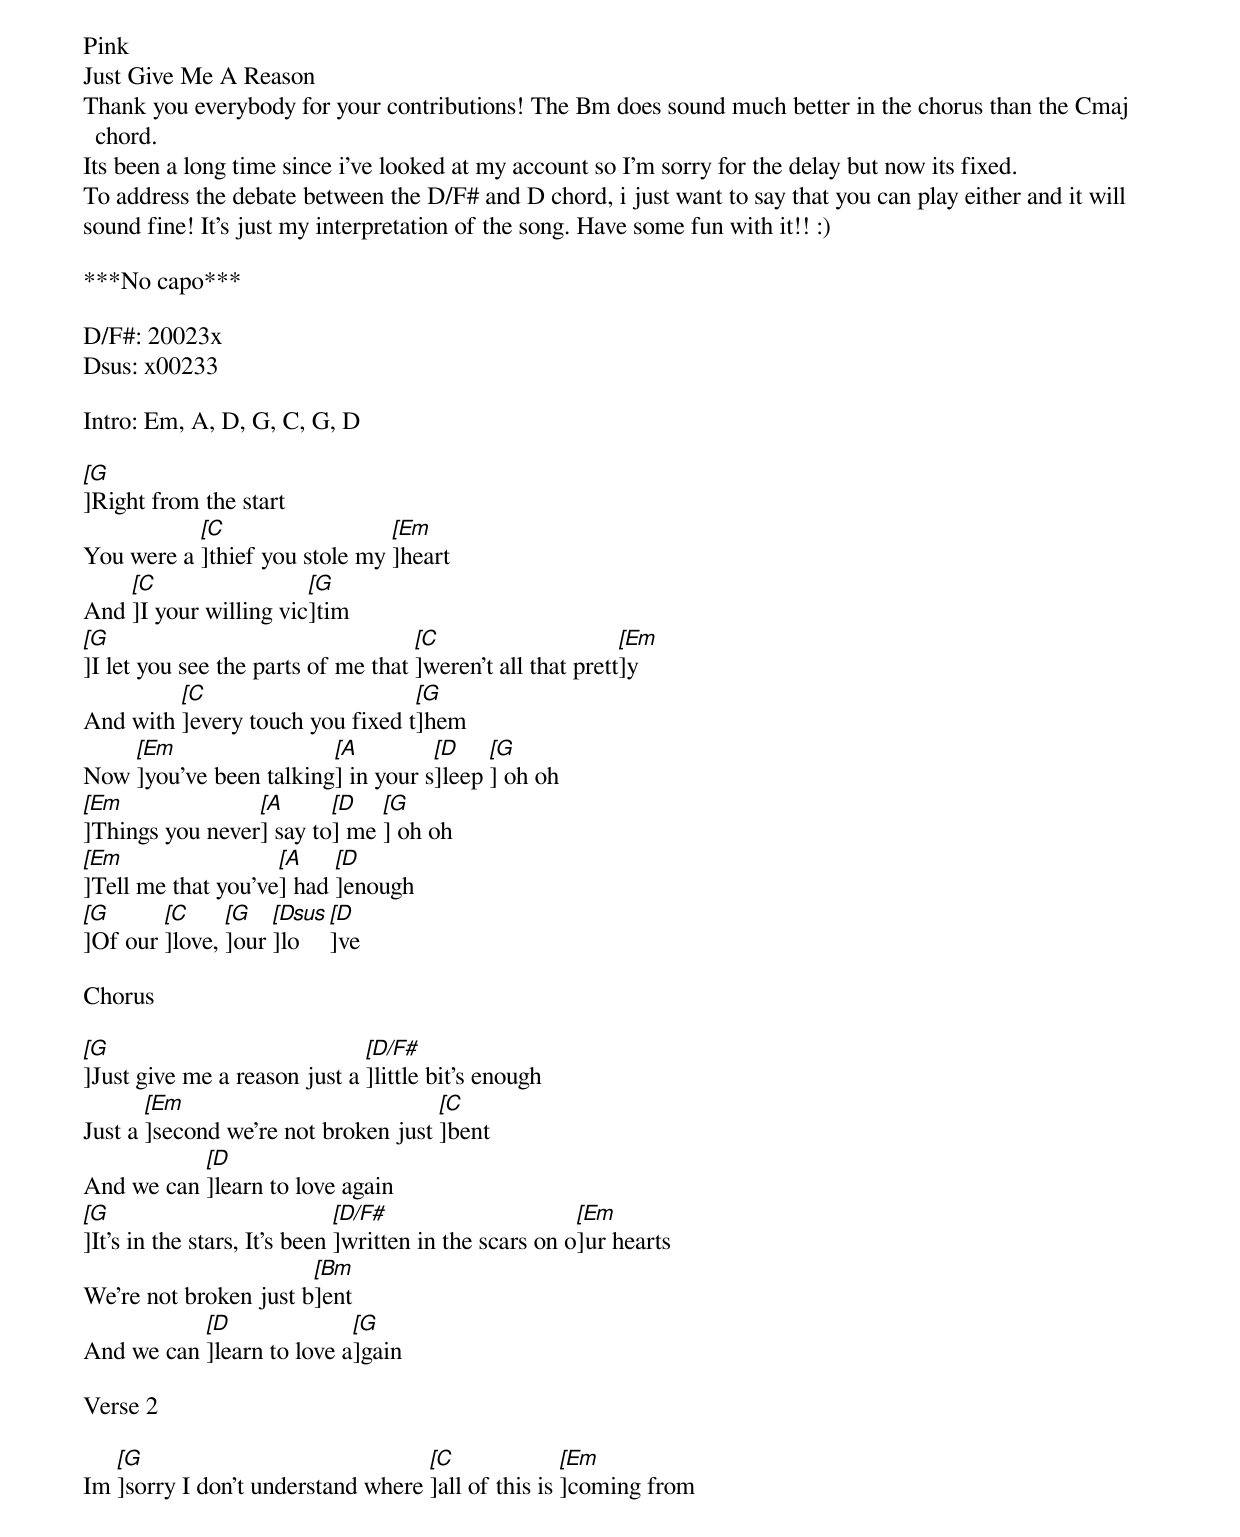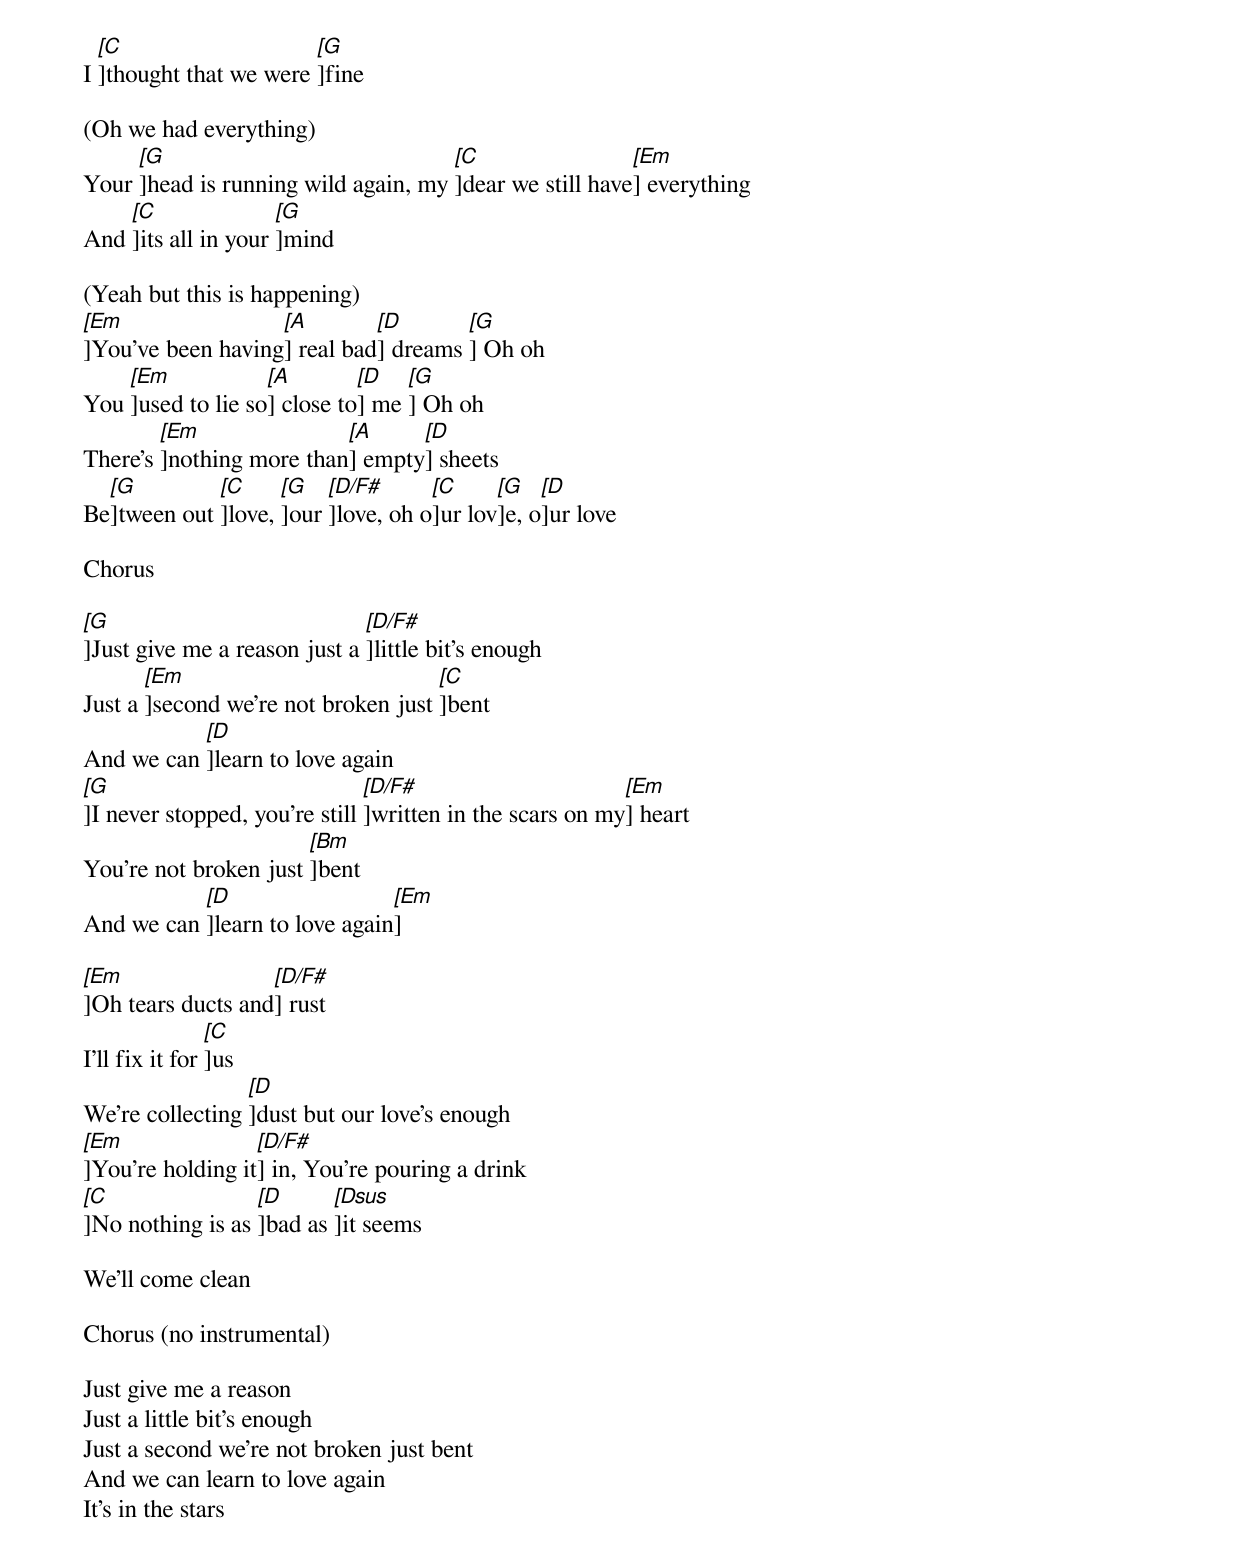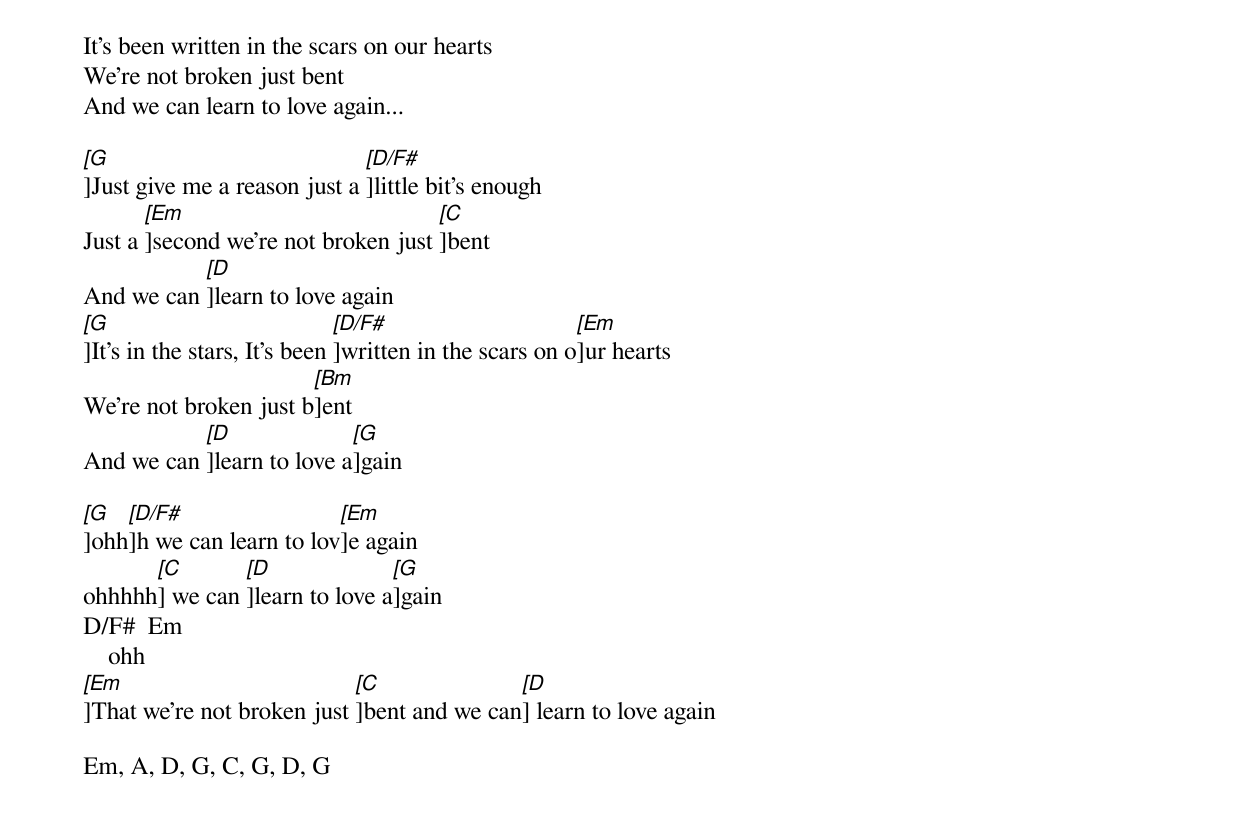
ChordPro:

Pink
Just Give Me A Reason
Thank you everybody for your contributions! The Bm does sound much better in the chorus than the Cmaj chord.
Its been a long time since i've looked at my account so I'm sorry for the delay but now its fixed.
To address the debate between the D/F# and D chord, i just want to say that you can play either and it will
sound fine! It's just my interpretation of the song. Have some fun with it!! :)

***No capo***

D/F#: 20023x
Dsus: x00233

Intro: Em, A, D, G, C, G, D

[[G]]Right from the start
You were a [[C]]thief you stole my [[Em]]heart
And [[C]]I your willing vic[[G]]tim
[[G]]I let you see the parts of me that [[C]]weren't all that prett[[Em]]y
And with [[C]]every touch you fixed t[[G]]hem
Now [[Em]]you've been talking[[A]] in your s[[D]]leep [[G]] oh oh
[[Em]]Things you never[[A]] say to[[D]] me [[G]] oh oh
[[Em]]Tell me that you've[[A]] had [[D]]enough
[[G]]Of our [[C]]love, [[G]]our [[Dsus]]lo[[D]]ve

Chorus

[[G]]Just give me a reason just a [[D/F#]]little bit's enough
Just a [[Em]]second we're not broken just [[C]]bent
And we can [[D]]learn to love again
[[G]]It's in the stars, It's been [[D/F#]]written in the scars on o[[Em]]ur hearts
We're not broken just b[[Bm]]ent
And we can [[D]]learn to love a[[G]]gain

Verse 2

Im [[G]]sorry I don't understand where [[C]]all of this is [[Em]]coming from
I [[C]]thought that we were [[G]]fine

(Oh we had everything)
Your [[G]]head is running wild again, my [[C]]dear we still have[[Em]] everything
And [[C]]its all in your [[G]]mind

(Yeah but this is happening)
[[Em]]You've been having[[A]] real bad[[D]] dreams [[G]] Oh oh
You [[Em]]used to lie so[[A]] close to[[D]] me [[G]] Oh oh
There's [[Em]]nothing more than[[A]] empty[[D]] sheets
Be[[G]]tween out [[C]]love, [[G]]our [[D/F#]]love, oh o[[C]]ur lov[[G]]e, o[[D]]ur love

Chorus

[[G]]Just give me a reason just a [[D/F#]]little bit's enough
Just a [[Em]]second we're not broken just [[C]]bent
And we can [[D]]learn to love again
[[G]]I never stopped, you're still [[D/F#]]written in the scars on my[[Em]] heart
You're not broken just [[Bm]]bent
And we can [[D]]learn to love again[[Em]]

[[Em]]Oh tears ducts and[[D/F#]] rust
I'll fix it for [[C]]us
We're collecting [[D]]dust but our love's enough
[[Em]]You're holding it[[D/F#]] in, You're pouring a drink
[[C]]No nothing is as [[D]]bad as [[Dsus]]it seems

We'll come clean

Chorus (no instrumental)

Just give me a reason
Just a little bit's enough
Just a second we're not broken just bent
And we can learn to love again
It's in the stars
It's been written in the scars on our hearts
We're not broken just bent
And we can learn to love again...

[[G]]Just give me a reason just a [[D/F#]]little bit's enough
Just a [[Em]]second we're not broken just [[C]]bent
And we can [[D]]learn to love again
[[G]]It's in the stars, It's been [[D/F#]]written in the scars on o[[Em]]ur hearts
We're not broken just b[[Bm]]ent
And we can [[D]]learn to love a[[G]]gain

[[G]]ohh[[D/F#]]h we can learn to lov[[Em]]e again
ohhhhh[[C]] we can [[D]]learn to love a[[G]]gain
D/F#  Em
    ohh
[[Em]]That we're not broken just [[C]]bent and we can[[D]] learn to love again

Em, A, D, G, C, G, D, G
